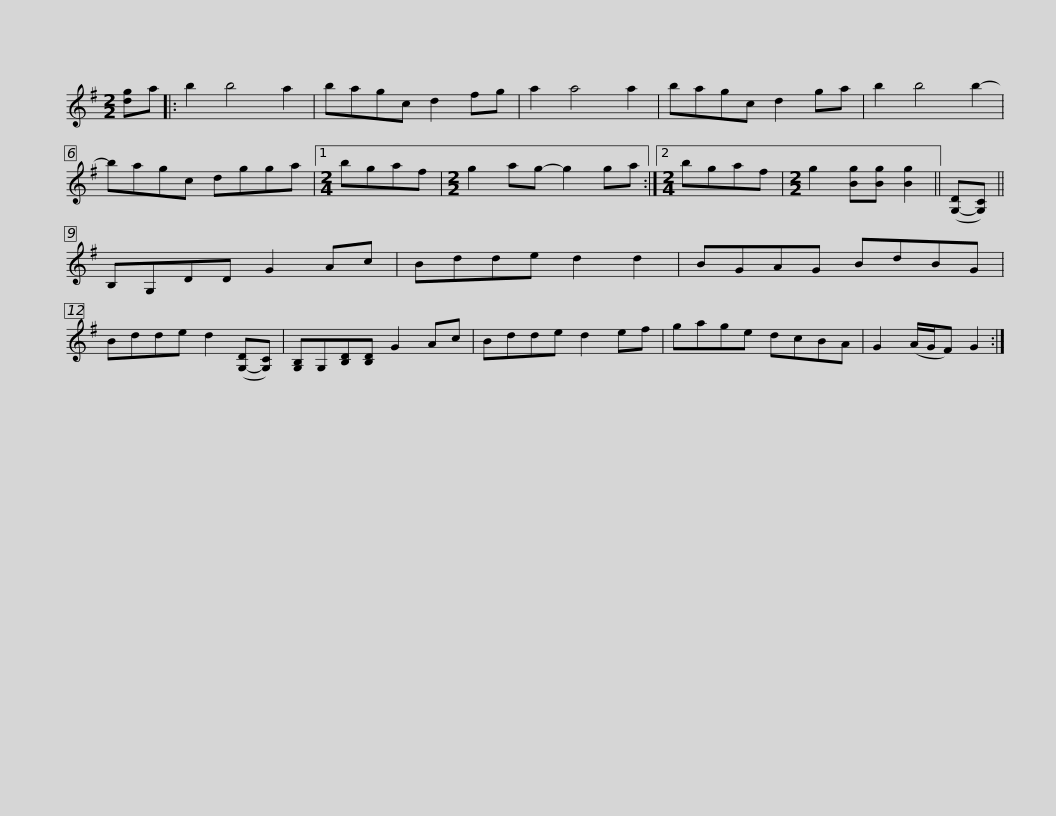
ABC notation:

X:1
L:1/8
M:2/2
I:linebreak $
K:G
V:1 treble
V:1
 [dg]a |: b2 b4 a2 | bagc d2 fg | a2 a4 a2 | bagc d2 ga | %5
 b2 b4 b2- | bagc dgga |1$[M:2/4] bgaf |[M:2/2] g2 ag- g2 ga :|2[M:2/4] bgaf | %10
[M:2/2] g2 [Bg][Bg] [Bg]2 || ([G,-D][G,C]) || B,G,DD G2 Ac | Bdde d2 d2 |$ BGAG BdBG | %15
 Bdde d2 ([G,-D][G,C]) | [G,B,]G,[B,D][B,D] G2 Ac | Bdde d2 ef | gage dcBA | G2 (A/G/F) G2 :| %20
